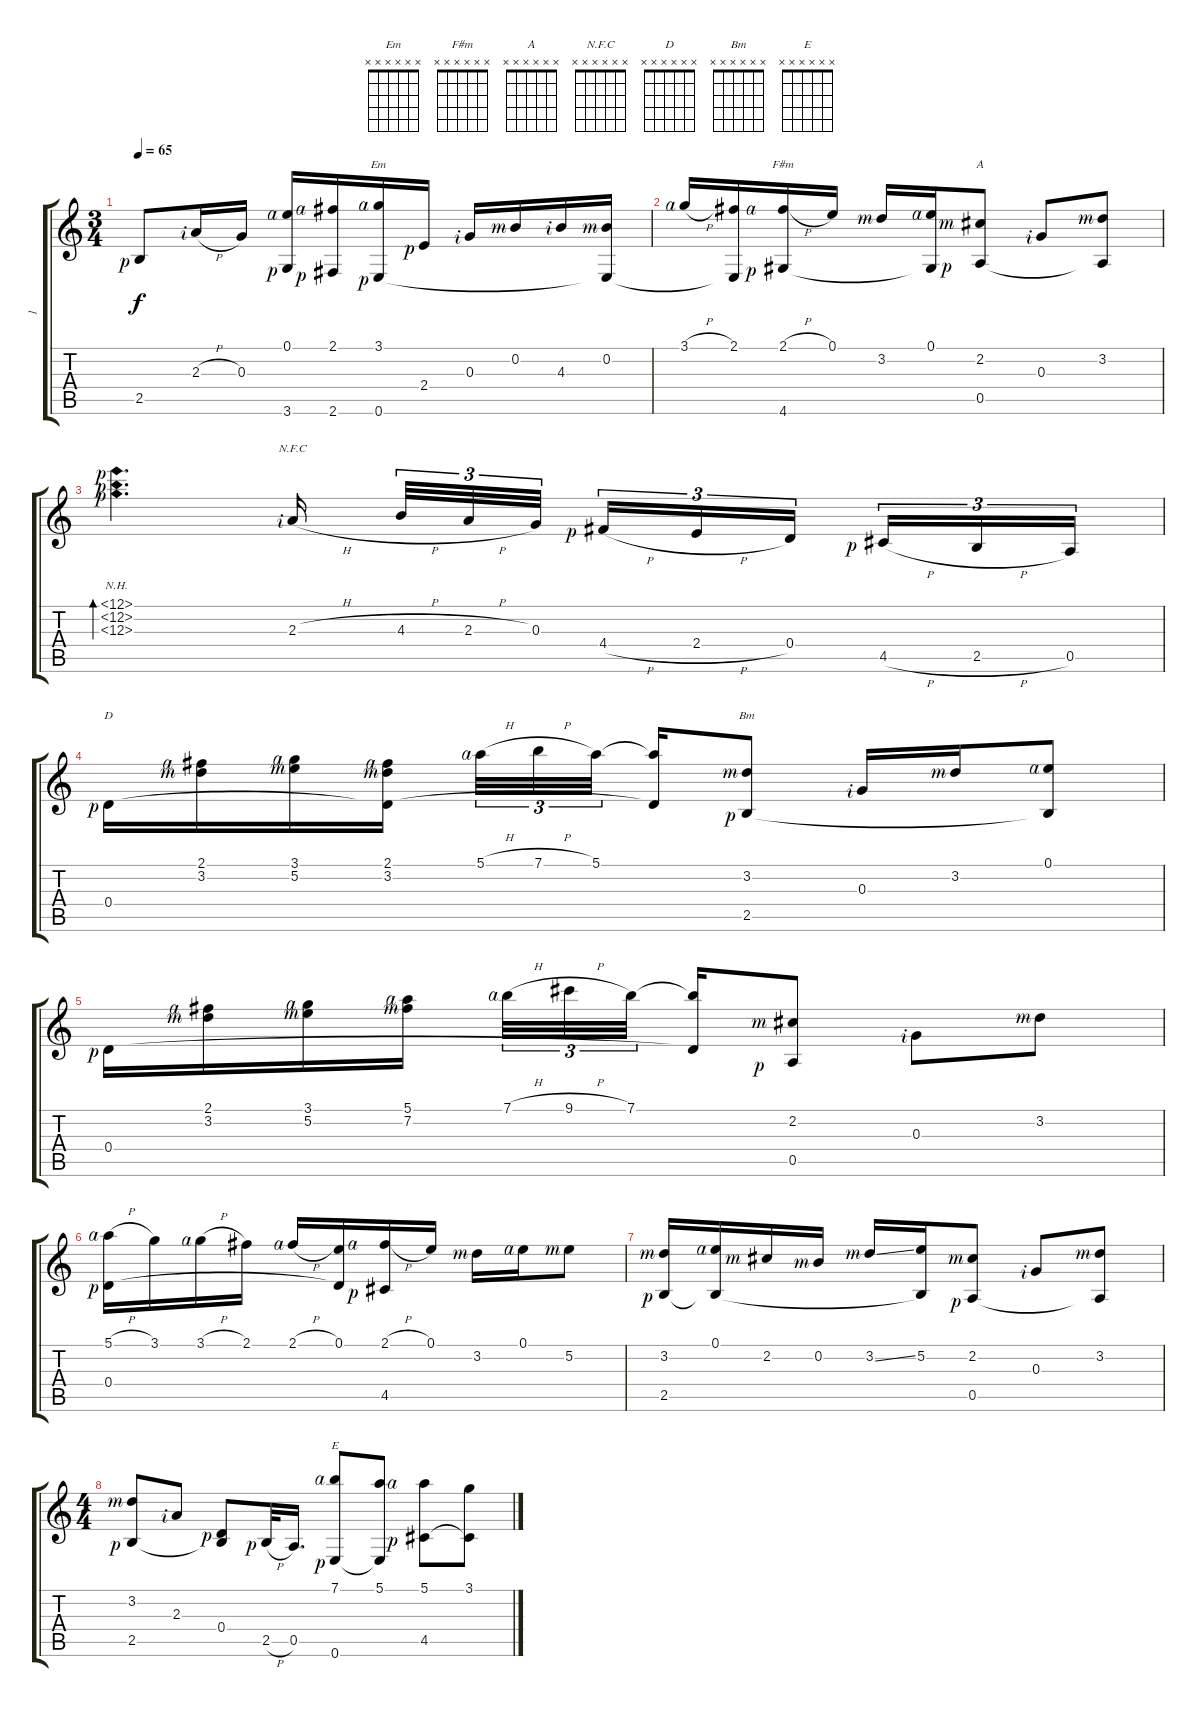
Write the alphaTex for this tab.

\track ("1" "1") {instrument acousticguitarnylon}
\staff {score tabs}
\tuning (E4 B3 G3 D3 A2 E2) {hide}
\chord ("Em" x x x x x x)
\chord ("F#m" x x x x x x)
\chord ("A" x x x x x x)
\chord ("N.F.C" x x x x x x)
\chord ("D" x x x x x x)
\chord ("Bm" x x x x x x)
\chord ("E" x x x x x x)
\ts (3 4)
\tempo 65
\clef g2
\ks c
2.5{rf 1}.8{dy f} 2.3{h rf 2}.16 0.3.16 (0.1{rf 4} 3.6{rf 1}).16 (2.1{rf 4} 2.6{rf 1}).16 (3.1{rf 4} 0.6{rf 1}).16{ch "Em"} 2.4{rf 1}.16 0.3{rf 2}.16 0.2{rf 3}.16 4.3{rf 2}.16 (0.2{rf 3} 0.6{t}).16 |
3.1{h rf 4}.16 (2.1 0.6{t}).16 (2.1{h rf 4} 4.6{rf 1}).16{ch "F#m"} 0.1.16 3.2{rf 3}.16 (0.1{rf 4} 4.6{t}).16 (2.2{rf 3} 0.5{rf 1}).8{ch "A"} 0.3{rf 2}.8 (3.2{rf 3} 0.5{t}).8 |
(12.1{nh rf 1} 12.2{nh rf 1} 12.3{nh rf 1}).4{d bd 60} 2.3{h rf 2}.16{ch "N.F.C" beam splitsecondary} 4.3{h}.32{tu (3 2)} 2.3{h}.32{tu (3 2)} 0.3.32{tu (3 2)} 4.4{h rf 1}.16{tu (3 2)} 2.4{h}.16{tu (3 2)} 0.4.16{tu (3 2) beam splitsecondary} 4.5{h rf 1}.16{tu (3 2)} 2.5{h}.16{tu (3 2)} 0.5.16{tu (3 2)} |
0.4{rf 1}.16{ch "D"} (2.1{rf 4} 3.2{rf 3}).16 (3.1{rf 4} 5.2{rf 3}).16 (2.1{rf 4} 3.2{rf 3} 0.4{t}).16 5.1{h rf 4}.32{tu (3 2)} 7.1{h}.32{tu (3 2)} 5.1.32{tu (3 2) beam splitsecondary} (5.1{t} 0.4{t}).16 (3.2{rf 3} 2.5{rf 1}).8{ch "Bm"} 0.3{rf 2}.16 3.2{rf 3}.16 (0.1{rf 4} 2.5{t}).8 |
0.4{rf 1}.16 (2.1{rf 4} 3.2{rf 3}).16 (3.1{rf 4} 5.2{rf 3}).16 (5.1{rf 4} 7.2{rf 3}).16 7.1{h rf 4}.32{tu (3 2)} 9.1{h}.32{tu (3 2)} 7.1.32{tu (3 2) beam splitsecondary} (7.1{t} 0.4{t}).16 (2.2{rf 3} 0.5{rf 1}).8 0.3{rf 2}.8 3.2{rf 3}.8 |
(5.1{h rf 4} 0.4{rf 1}).16 3.1.16 3.1{h rf 4}.16 2.1.16 2.1{h rf 4}.16 (0.1 0.4{t}).16 (2.1{h rf 4} 4.5{rf 1}).16 0.1.16 3.2{rf 3}.16 0.1{rf 4}.16 5.2{rf 3}.8 |
(3.2{rf 3} 2.5{rf 1}).16 (0.1{rf 4} 2.5{t}).16 2.2{rf 3}.16 0.2{rf 3}.16 3.2{ss rf 3}.16 (5.2 2.5{t}).16 (2.2{rf 3} 0.5{rf 1}).8 0.3{rf 2}.8 (3.2{rf 3} 0.5{t}).8 |
\ts (4 4)
(3.2{rf 3} 2.5{rf 1}).8 2.3{rf 2}.8 (0.4{rf 1} 2.5{t}).8 2.5{h rf 1}.32 0.5.16{d} (7.1{rf 4} 0.6{rf 1}).8{ch "E"} (5.1 0.6{t}).8 (5.1{rf 4} 4.5{rf 1}).8 (3.1 4.5{t}).8
